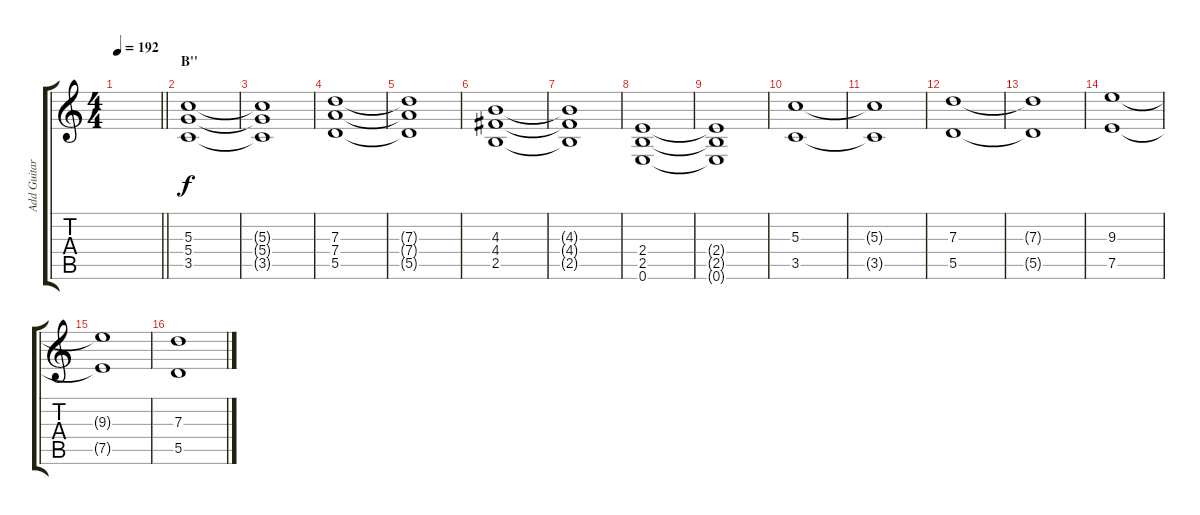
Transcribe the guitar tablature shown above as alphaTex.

\track ("Add Guitar" "Add Guitar") {instrument distortionguitar}
\staff {score tabs}
\tuning (E4 B3 G3 D3 A2 E2) {hide}
\ts (4 4)
\tempo 192
\clef g2
\barLineRight lightlight
\ks c
|
\section ("" "B''")
(5.3 5.4 3.5).1 |
(5.3{t} 5.4{t} 3.5{t}).1 |
(7.3 7.4 5.5).1 |
(7.3{t} 7.4{t} 5.5{t}).1 |
(4.3 4.4 2.5).1 |
(4.3{t} 4.4{t} 2.5{t}).1 |
(2.4 2.5 0.6).1 |
(2.4{t} 2.5{t} 0.6{t}).1 |
(5.3 3.5).1 |
(5.3{t} 3.5{t}).1 |
(7.3 5.5).1 |
(7.3{t} 5.5{t}).1 |
(9.3 7.5).1 |
(9.3{t} 7.5{t}).1 |
(7.3 5.5).1
